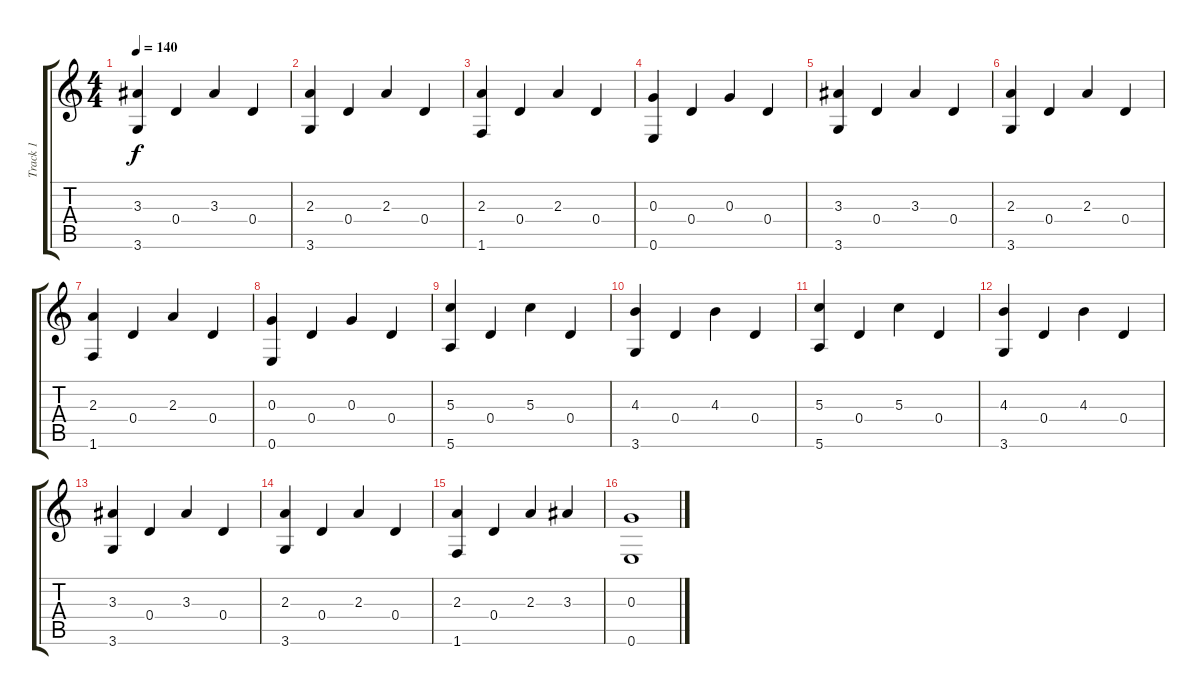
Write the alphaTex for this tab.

\track ("Track 1" "Track 1") {instrument acousticguitarnylon}
\staff {score tabs}
\tuning (E4 B3 G3 D3 A2 E2) {hide}
\ts (4 4)
\tempo 140
\clef g2
\ks c
(3.3 3.6).4{dy f} 0.4.4 3.3.4 0.4.4 |
(2.3 3.6).4 0.4.4 2.3.4 0.4.4 |
(2.3 1.6).4 0.4.4 2.3.4 0.4.4 |
(0.3 0.6).4 0.4.4 0.3.4 0.4.4 |
(3.3 3.6).4 0.4.4 3.3.4 0.4.4 |
(2.3 3.6).4 0.4.4 2.3.4 0.4.4 |
(2.3 1.6).4 0.4.4 2.3.4 0.4.4 |
(0.3 0.6).4 0.4.4 0.3.4 0.4.4 |
(5.3 5.6).4 0.4.4 5.3.4 0.4.4 |
(4.3 3.6).4 0.4.4 4.3.4 0.4.4 |
(5.3 5.6).4 0.4.4 5.3.4 0.4.4 |
(4.3 3.6).4 0.4.4 4.3.4 0.4.4 |
(3.3 3.6).4 0.4.4 3.3.4 0.4.4 |
(2.3 3.6).4 0.4.4 2.3.4 0.4.4 |
(2.3 1.6).4 0.4.4 2.3.4 3.3.4 |
(0.3 0.6).1
